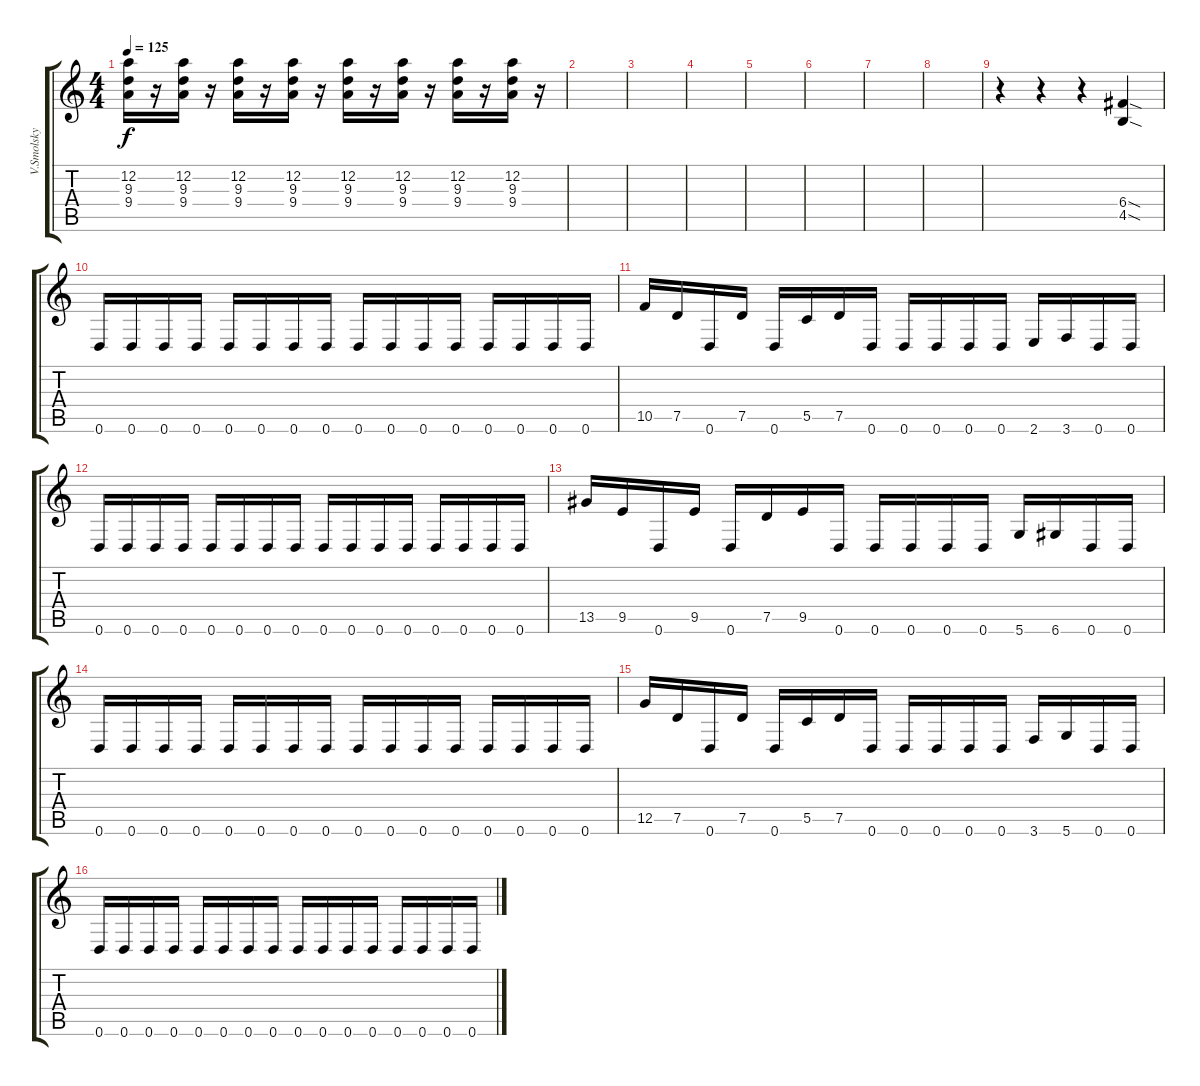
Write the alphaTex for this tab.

\track ("V.Smolsky" "V.Smolsky") {instrument distortionguitar}
\staff {score tabs}
\tuning (D4 A3 F3 C3 G2 D2) {hide}
\ts (4 4)
\tempo 125
\clef g2
\ks c
(12.2 9.3 9.4).16{dy f volume 0 balance 16} r.16 (12.2 9.3 9.4).16 r.16 (12.2 9.3 9.4).16 r.16 (12.2 9.3 9.4).16 r.16 (12.2 9.3 9.4).16 r.16 (12.2 9.3 9.4).16 r.16 (12.2 9.3 9.4).16 r.16 (12.2 9.3 9.4).16 r.16 |
|
|
|
|
|
|
|
r.4 r.4 r.4 (6.4{sod} 4.5{sod}).4{volume 13 instrument distortionguitar} |
0.6.16{volume 13} 0.6.16 0.6.16 0.6.16 0.6.16 0.6.16 0.6.16 0.6.16 0.6.16 0.6.16 0.6.16 0.6.16 0.6.16 0.6.16 0.6.16 0.6.16 |
10.5.16 7.5.16 0.6.16 7.5.16 0.6.16 5.5.16 7.5.16 0.6.16 0.6.16 0.6.16 0.6.16 0.6.16 2.6.16 3.6.16 0.6.16 0.6.16 |
0.6.16 0.6.16 0.6.16 0.6.16 0.6.16 0.6.16 0.6.16 0.6.16 0.6.16 0.6.16 0.6.16 0.6.16 0.6.16 0.6.16 0.6.16 0.6.16 |
13.5.16 9.5.16 0.6.16 9.5.16 0.6.16 7.5.16 9.5.16 0.6.16 0.6.16 0.6.16 0.6.16 0.6.16 5.6.16 6.6.16 0.6.16 0.6.16 |
0.6.16 0.6.16 0.6.16 0.6.16 0.6.16 0.6.16 0.6.16 0.6.16 0.6.16 0.6.16 0.6.16 0.6.16 0.6.16 0.6.16 0.6.16 0.6.16 |
12.5.16 7.5.16 0.6.16 7.5.16 0.6.16 5.5.16 7.5.16 0.6.16 0.6.16 0.6.16 0.6.16 0.6.16 3.6.16 5.6.16 0.6.16 0.6.16 |
0.6.16 0.6.16 0.6.16 0.6.16 0.6.16 0.6.16 0.6.16 0.6.16 0.6.16 0.6.16 0.6.16 0.6.16 0.6.16 0.6.16 0.6.16 0.6.16
